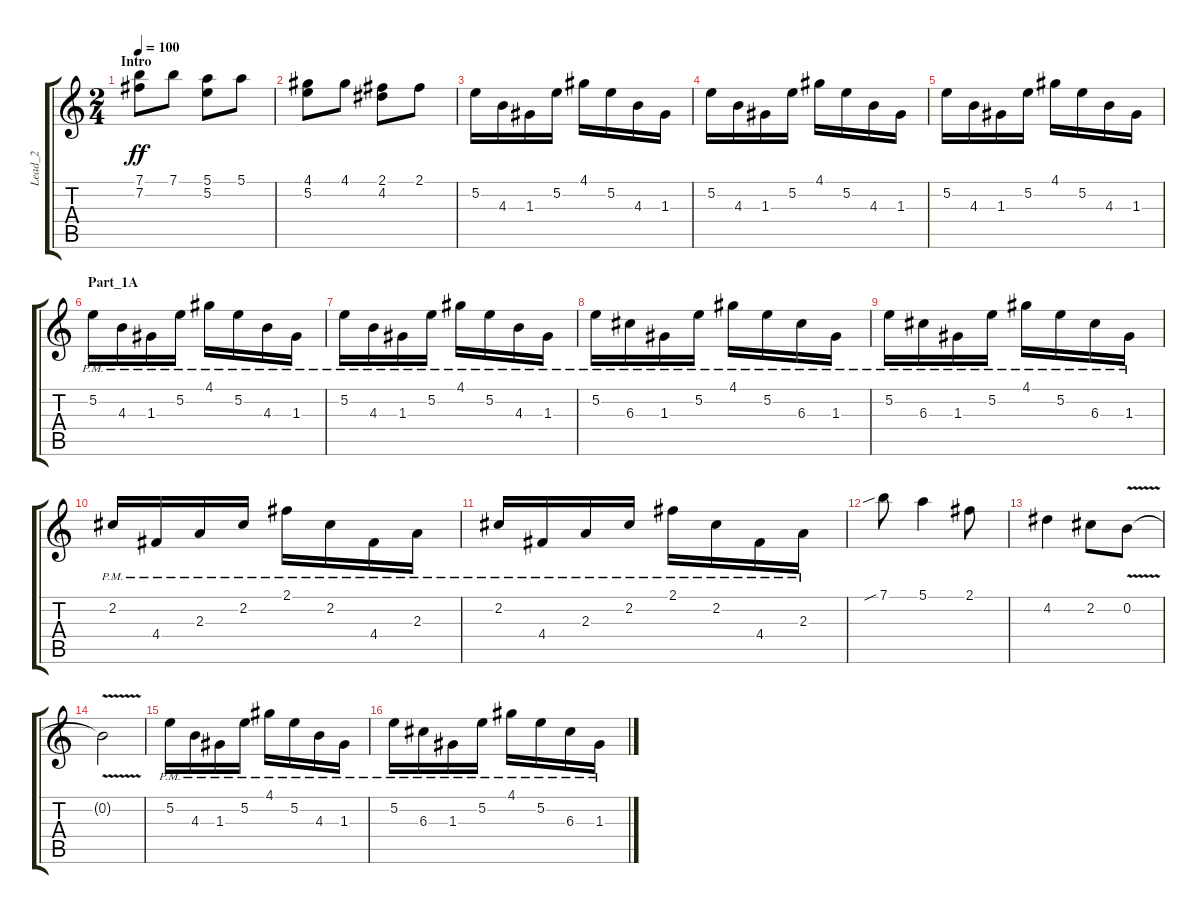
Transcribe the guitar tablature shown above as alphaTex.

\track ("Lead_2" "Lead_2") {instrument acousticguitarsteel}
\staff {score tabs}
\tuning (E4 B3 G3 D3 A2 E2) {hide}
\ts (2 4)
\section ("" "Intro")
\tempo 100
\clef g2
\ks c
(7.1 7.2).8{dy ff instrument acousticguitarsteel} 7.1.8 (5.1 5.2).8 5.1.8 |
(4.1 5.2).8 4.1.8 (2.1 4.2).8 2.1.8 |
5.2.16 4.3.16 1.3.16 5.2.16 4.1.16 5.2.16 4.3.16 1.3.16 |
5.2.16 4.3.16 1.3.16 5.2.16 4.1.16 5.2.16 4.3.16 1.3.16 |
5.2.16 4.3.16 1.3.16 5.2.16 4.1.16 5.2.16 4.3.16 1.3.16 |
\section ("" "Part_1A")
5.2{pm}.16 4.3{pm}.16 1.3{pm}.16 5.2{pm}.16 4.1{pm}.16 5.2{pm}.16 4.3{pm}.16 1.3{pm}.16 |
5.2{pm}.16 4.3{pm}.16 1.3{pm}.16 5.2{pm}.16 4.1{pm}.16 5.2{pm}.16 4.3{pm}.16 1.3{pm}.16 |
5.2{pm}.16 6.3{pm}.16 1.3{pm}.16 5.2{pm}.16 4.1{pm}.16 5.2{pm}.16 6.3{pm}.16 1.3{pm}.16 |
5.2{pm}.16 6.3{pm}.16 1.3{pm}.16 5.2{pm}.16 4.1{pm}.16 5.2{pm}.16 6.3{pm}.16 1.3{pm}.16 |
2.2{pm}.16 4.4{pm}.16 2.3{pm}.16 2.2{pm}.16 2.1{pm}.16 2.2{pm}.16 4.4{pm}.16 2.3{pm}.16 |
2.2{pm}.16 4.4{pm}.16 2.3{pm}.16 2.2{pm}.16 2.1{pm}.16 2.2{pm}.16 4.4{pm}.16 2.3{pm}.16 |
7.1{sib}.8 5.1.4 2.1.8 |
4.2.4 2.2.8 0.2{v}.8 |
0.2{t}.2 |
5.2{pm}.16 4.3{pm}.16 1.3{pm}.16 5.2{pm}.16 4.1{pm}.16 5.2{pm}.16 4.3{pm}.16 1.3{pm}.16 |
5.2{pm}.16 6.3{pm}.16 1.3{pm}.16 5.2{pm}.16 4.1{pm}.16 5.2{pm}.16 6.3{pm}.16 1.3{pm}.16
